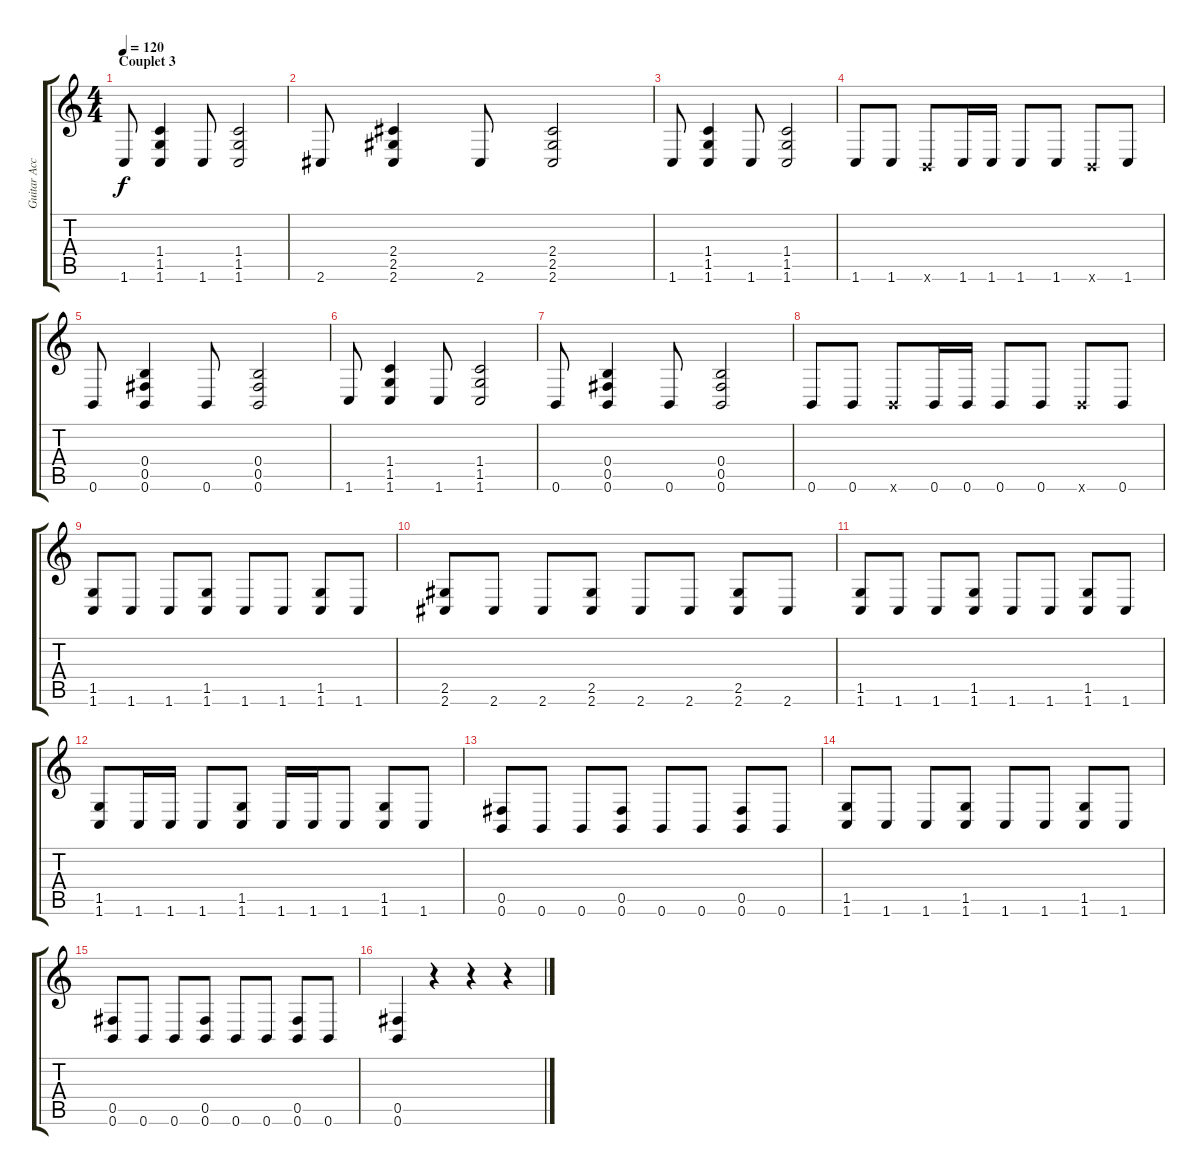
\track ("Guitar Accords" "Guitar Acc") {instrument distortionguitar}
\staff {score tabs}
\tuning (Db4 Ab3 E3 B2 Gb2 B1) {hide}
\ts (4 4)
\section ("" "Couplet 3")
\tempo 120
\clef g2
\ks c
1.6.8{dy f} (1.4 1.5 1.6).4 1.6.8 (1.4 1.5 1.6).2 |
2.6.8 (2.4 2.5 2.6).4 2.6.8 (2.4 2.5 2.6).2 |
1.6.8 (1.4 1.5 1.6).4 1.6.8 (1.4 1.5 1.6).2 |
1.6.8 1.6.8 0.6{x}.8 1.6.16 1.6.16 1.6.8 1.6.8 0.6{x}.8 1.6.8 |
0.6.8 (0.4 0.5 0.6).4 0.6.8 (0.4 0.5 0.6).2 |
1.6.8 (1.4 1.5 1.6).4 1.6.8 (1.4 1.5 1.6).2 |
0.6.8 (0.4 0.5 0.6).4 0.6.8 (0.4 0.5 0.6).2 |
0.6.8 0.6.8 0.6{x}.8 0.6.16 0.6.16 0.6.8 0.6.8 0.6{x}.8 0.6.8 |
(1.5 1.6).8 1.6.8 1.6.8 (1.5 1.6).8 1.6.8 1.6.8 (1.5 1.6).8 1.6.8 |
(2.5 2.6).8 2.6.8 2.6.8 (2.5 2.6).8 2.6.8 2.6.8 (2.5 2.6).8 2.6.8 |
(1.5 1.6).8 1.6.8 1.6.8 (1.5 1.6).8 1.6.8 1.6.8 (1.5 1.6).8 1.6.8 |
(1.5 1.6).8 1.6.16 1.6.16 1.6.8 (1.5 1.6).8 1.6.16 1.6.16 1.6.8 (1.5 1.6).8 1.6.8 |
(0.5 0.6).8 0.6.8 0.6.8 (0.5 0.6).8 0.6.8 0.6.8 (0.5 0.6).8 0.6.8 |
(1.5 1.6).8 1.6.8 1.6.8 (1.5 1.6).8 1.6.8 1.6.8 (1.5 1.6).8 1.6.8 |
(0.5 0.6).8 0.6.8 0.6.8 (0.5 0.6).8 0.6.8 0.6.8 (0.5 0.6).8 0.6.8 |
(0.5 0.6).4 r.4 r.4 r.4
